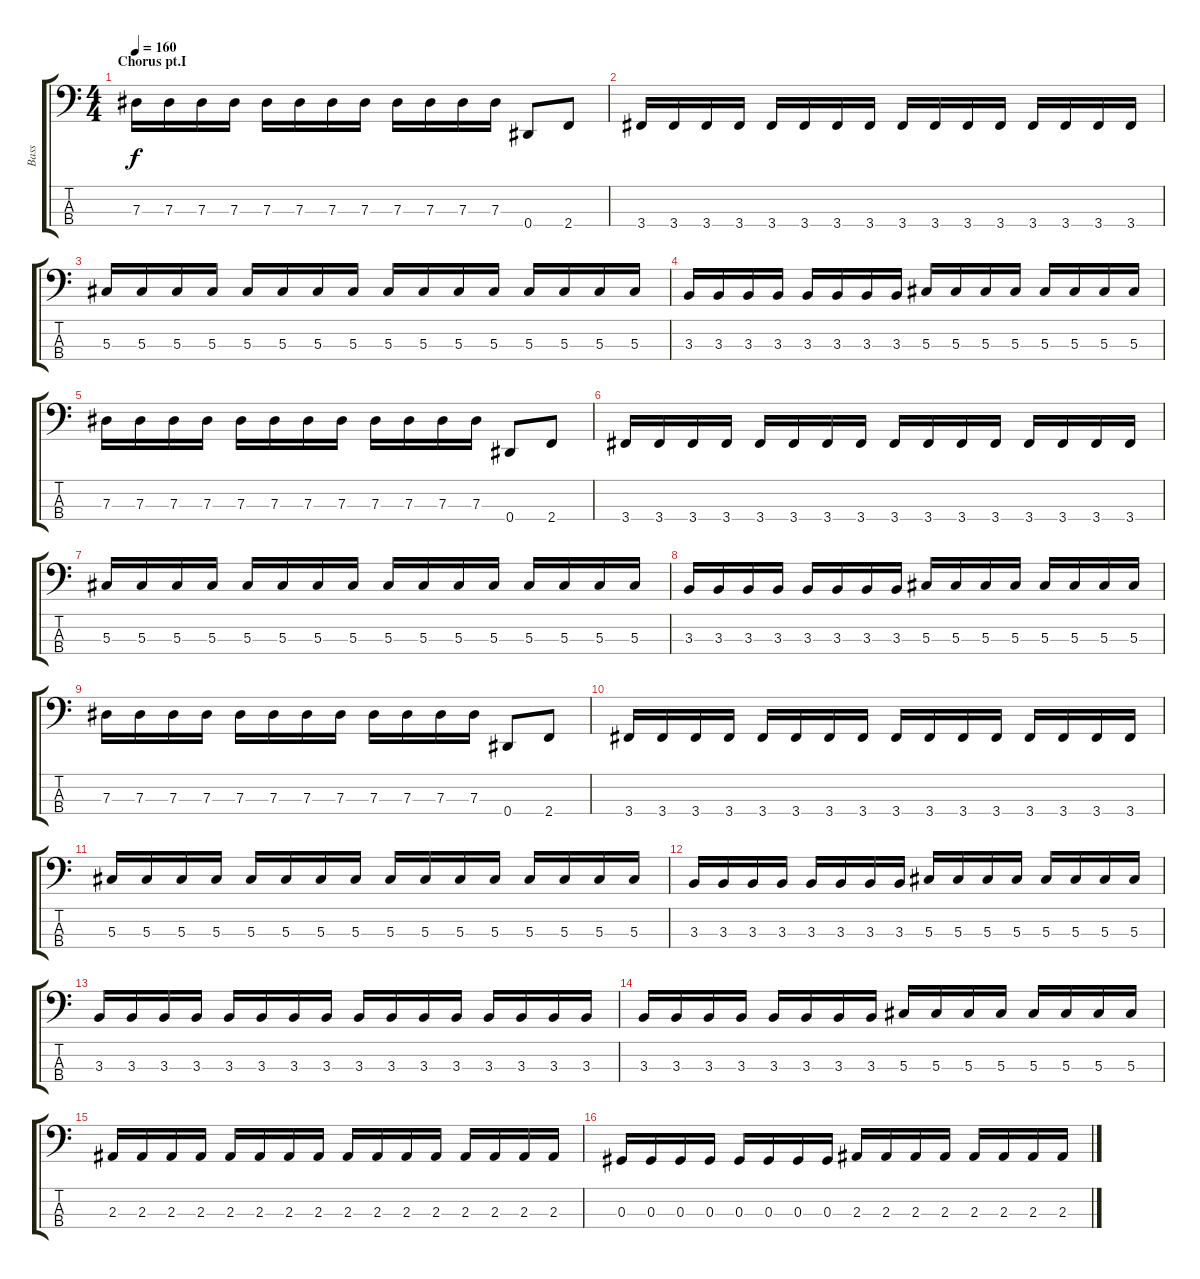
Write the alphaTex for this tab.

\track ("Bass" "Bass") {instrument electricbassfinger}
\staff {score tabs}
\tuning (Gb2 Db2 Ab1 Eb1) {hide}
\ts (4 4)
\section ("" "Chorus pt.I")
\tempo 160
\clef f4
\ks c
7.3.16{dy f} 7.3.16 7.3.16 7.3.16 7.3.16 7.3.16 7.3.16 7.3.16 7.3.16 7.3.16 7.3.16 7.3.16 0.4.8 2.4.8 |
3.4.16 3.4.16 3.4.16 3.4.16 3.4.16 3.4.16 3.4.16 3.4.16 3.4.16 3.4.16 3.4.16 3.4.16 3.4.16 3.4.16 3.4.16 3.4.16 |
5.3.16 5.3.16 5.3.16 5.3.16 5.3.16 5.3.16 5.3.16 5.3.16 5.3.16 5.3.16 5.3.16 5.3.16 5.3.16 5.3.16 5.3.16 5.3.16 |
3.3.16 3.3.16 3.3.16 3.3.16 3.3.16 3.3.16 3.3.16 3.3.16 5.3.16 5.3.16 5.3.16 5.3.16 5.3.16 5.3.16 5.3.16 5.3.16 |
7.3.16 7.3.16 7.3.16 7.3.16 7.3.16 7.3.16 7.3.16 7.3.16 7.3.16 7.3.16 7.3.16 7.3.16 0.4.8 2.4.8 |
3.4.16 3.4.16 3.4.16 3.4.16 3.4.16 3.4.16 3.4.16 3.4.16 3.4.16 3.4.16 3.4.16 3.4.16 3.4.16 3.4.16 3.4.16 3.4.16 |
5.3.16 5.3.16 5.3.16 5.3.16 5.3.16 5.3.16 5.3.16 5.3.16 5.3.16 5.3.16 5.3.16 5.3.16 5.3.16 5.3.16 5.3.16 5.3.16 |
3.3.16 3.3.16 3.3.16 3.3.16 3.3.16 3.3.16 3.3.16 3.3.16 5.3.16 5.3.16 5.3.16 5.3.16 5.3.16 5.3.16 5.3.16 5.3.16 |
7.3.16 7.3.16 7.3.16 7.3.16 7.3.16 7.3.16 7.3.16 7.3.16 7.3.16 7.3.16 7.3.16 7.3.16 0.4.8 2.4.8 |
3.4.16 3.4.16 3.4.16 3.4.16 3.4.16 3.4.16 3.4.16 3.4.16 3.4.16 3.4.16 3.4.16 3.4.16 3.4.16 3.4.16 3.4.16 3.4.16 |
5.3.16 5.3.16 5.3.16 5.3.16 5.3.16 5.3.16 5.3.16 5.3.16 5.3.16 5.3.16 5.3.16 5.3.16 5.3.16 5.3.16 5.3.16 5.3.16 |
3.3.16 3.3.16 3.3.16 3.3.16 3.3.16 3.3.16 3.3.16 3.3.16 5.3.16 5.3.16 5.3.16 5.3.16 5.3.16 5.3.16 5.3.16 5.3.16 |
3.3.16 3.3.16 3.3.16 3.3.16 3.3.16 3.3.16 3.3.16 3.3.16 3.3.16 3.3.16 3.3.16 3.3.16 3.3.16 3.3.16 3.3.16 3.3.16 |
3.3.16 3.3.16 3.3.16 3.3.16 3.3.16 3.3.16 3.3.16 3.3.16 5.3.16 5.3.16 5.3.16 5.3.16 5.3.16 5.3.16 5.3.16 5.3.16 |
2.3.16 2.3.16 2.3.16 2.3.16 2.3.16 2.3.16 2.3.16 2.3.16 2.3.16 2.3.16 2.3.16 2.3.16 2.3.16 2.3.16 2.3.16 2.3.16 |
0.3.16 0.3.16 0.3.16 0.3.16 0.3.16 0.3.16 0.3.16 0.3.16 2.3.16 2.3.16 2.3.16 2.3.16 2.3.16 2.3.16 2.3.16 2.3.16
